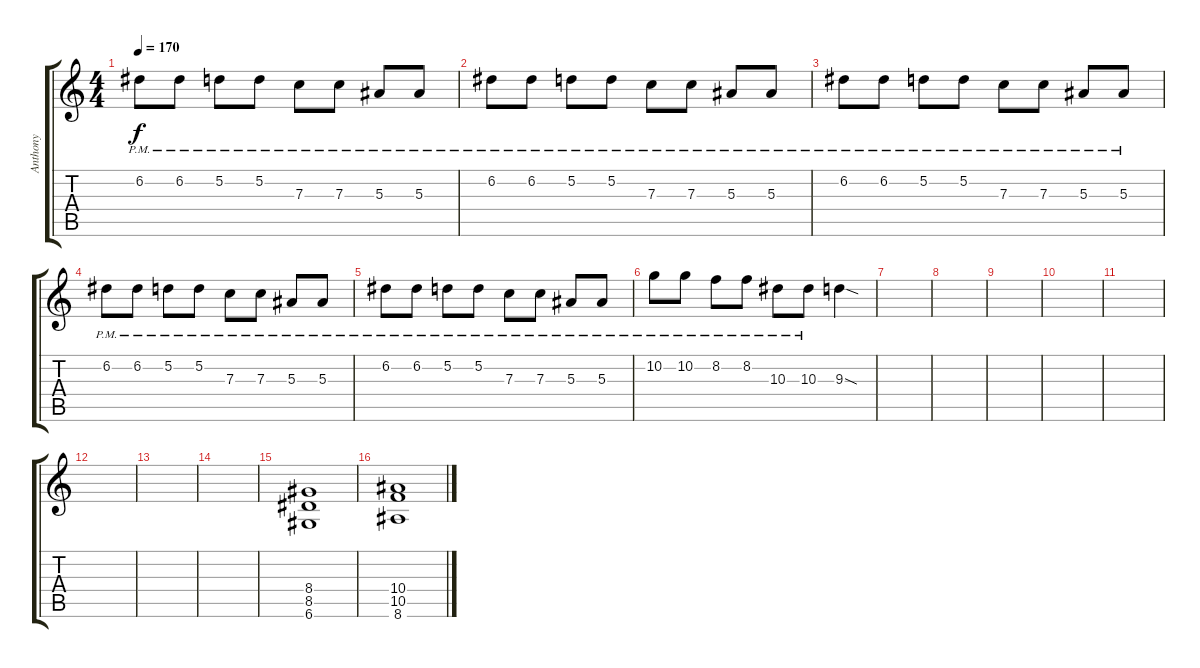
\track ("Anthony" "Anthony") {instrument distortionguitar}
\staff {score tabs}
\tuning (D4 A3 F3 C3 G2 D2) {hide}
\ts (4 4)
\tempo 170
\clef g2
\ks c
6.2{pm}.8{dy f} 6.2{pm}.8 5.2{pm}.8 5.2{pm}.8 7.3{pm}.8 7.3{pm}.8 5.3{pm}.8 5.3{pm}.8 |
6.2{pm}.8 6.2{pm}.8 5.2{pm}.8 5.2{pm}.8 7.3{pm}.8 7.3{pm}.8 5.3{pm}.8 5.3{pm}.8 |
6.2{pm}.8 6.2{pm}.8 5.2{pm}.8 5.2{pm}.8 7.3{pm}.8 7.3{pm}.8 5.3{pm}.8 5.3{pm}.8 |
6.2{pm}.8 6.2{pm}.8 5.2{pm}.8 5.2{pm}.8 7.3{pm}.8 7.3{pm}.8 5.3{pm}.8 5.3{pm}.8 |
6.2{pm}.8 6.2{pm}.8 5.2{pm}.8 5.2{pm}.8 7.3{pm}.8 7.3{pm}.8 5.3{pm}.8 5.3{pm}.8 |
10.2{pm}.8 10.2{pm}.8 8.2{pm}.8 8.2{pm}.8 10.3{pm}.8 10.3{pm}.8 9.3{sod}.4 |
|
|
|
|
|
|
|
|
(8.4 8.5 6.6).1 |
(10.4 10.5 8.6).1
